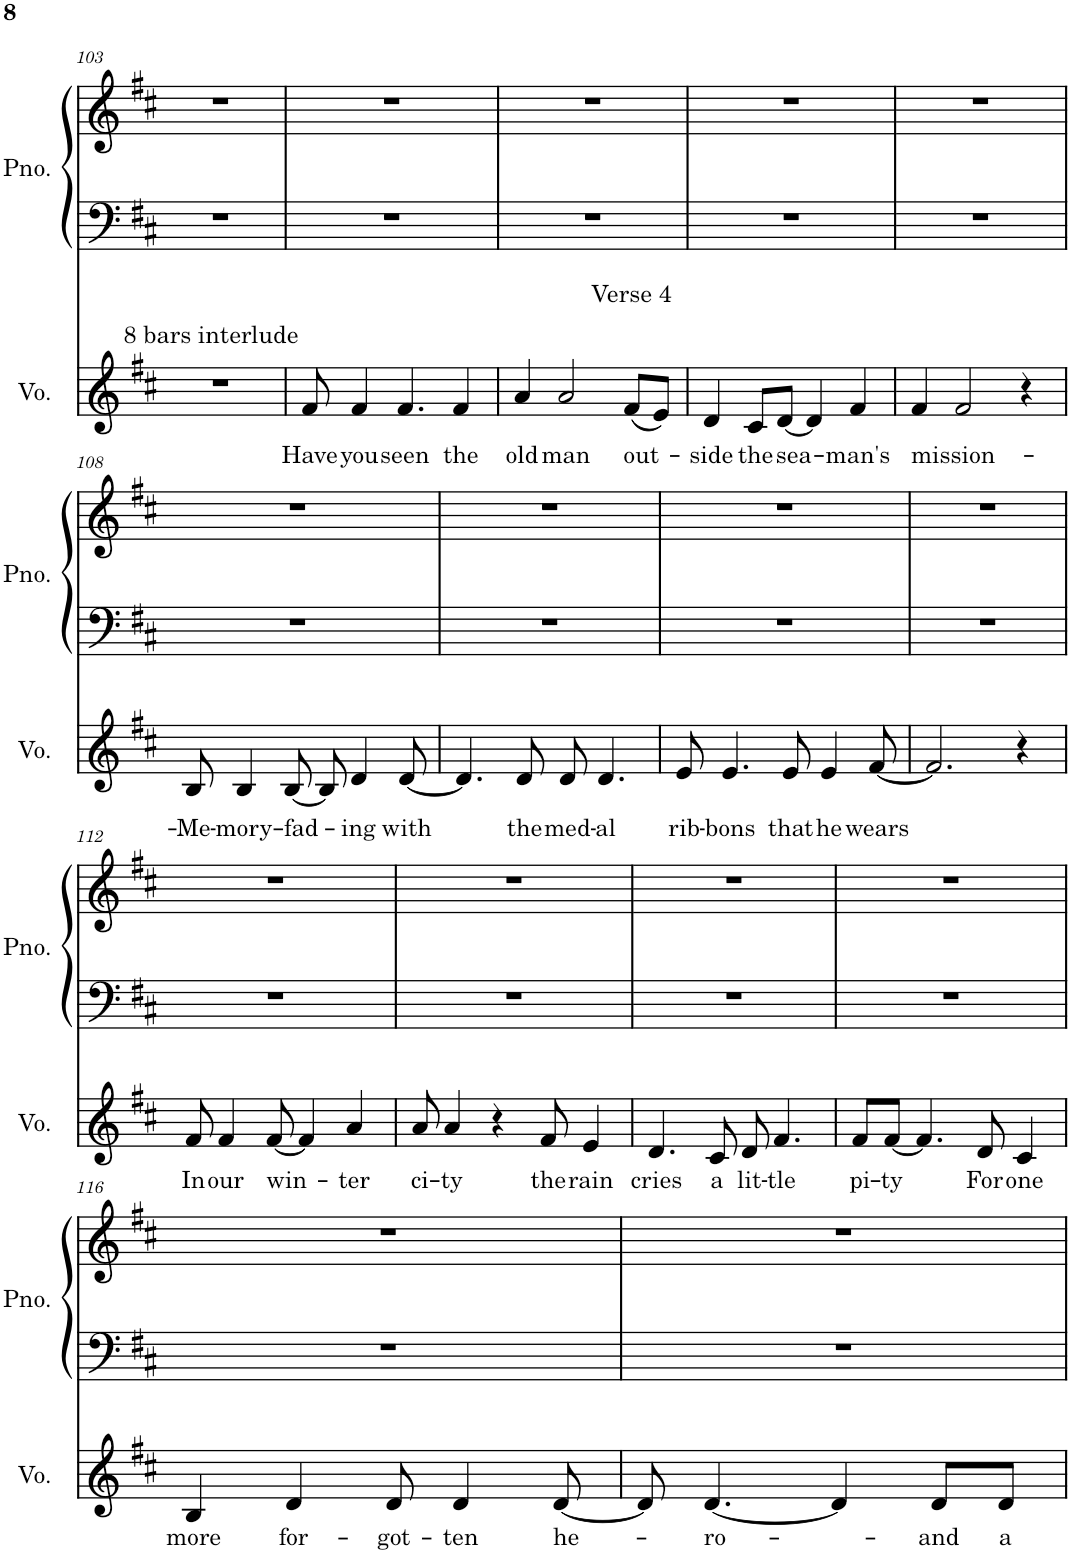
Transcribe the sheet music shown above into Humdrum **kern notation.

**kern	**text	**kern	**kern
*part2	*part2	*part1	*part1
*staff3	*staff3	*staff2	*staff1
*I"Voice	*	*I"Piano	*
*I'Vo.	*	*I'Pno.	*
!!LO:PB:g=z
*clefG2	*	*clefF4	*clefG2
*k[f#c#]	*	*k[f#c#]	*k[f#c#]
*M4/4	*	*M4/4	*M4/4
=103	=103	=103	=103
!LO:TX:a:t=8 bars interlude	!	!	!
1r	.	1r	1r
=104	=104	=104	=104
!LO:TX:a:t=Verse 4	!	!	!
!	!LO:LY:b	!	!
8f#/	Have	1r	1r
!	!LO:LY:b	!	!
4f#/	you	.	.
!	!LO:LY:b	!	!
4.f#/	seen	.	.
!	!LO:LY:b	!	!
4f#/	the	.	.
=105	=105	=105	=105
!	!LO:LY:b	!	!
4a/	old	1r	1r
!	!LO:LY:b	!	!
2a/	man	.	.
!	!LO:LY:b	!	!
(8f#/L	out-	.	.
8e/J)	.	.	.
=106	=106	=106	=106
!	!LO:LY:b	!	!
4d/	-side	1r	1r
!	!LO:LY:b	!	!
8c#/L	the	.	.
!	!LO:LY:b	!	!
[8d/J	sea-	.	.
4d/]	.	.	.
!	!LO:LY:b	!	!
4f#/	-man's	.	.
=107	=107	=107	=107
!	!LO:LY:b	!	!
4f#/	mission-	1r	1r
2f#/	.	.	.
4r	.	.	.
!!LO:LB:g=z
=108	=108	=108	=108
!	!LO:LY:b	!	!
8B/	Me-	1r	1r
!	!LO:LY:b	!	!
4B/	-mory-	.	.
!	!LO:LY:b	!	!
[8B/	fad-	.	.
8B/]	.	.	.
!	!LO:LY:b	!	!
4d/	ing	.	.
!	!LO:LY:b	!	!
[8d/	with	.	.
=109	=109	=109	=109
4.d/]	.	1r	1r
!	!LO:LY:b	!	!
8d/	the	.	.
!	!LO:LY:b	!	!
8d/	med-	.	.
!	!LO:LY:b	!	!
4.d/	-al	.	.
=110	=110	=110	=110
!	!LO:LY:b	!	!
8e/	rib-	1r	1r
!	!LO:LY:b	!	!
4.e/	-bons	.	.
!	!LO:LY:b	!	!
8e/	that	.	.
!	!LO:LY:b	!	!
4e/	he	.	.
!	!LO:LY:b	!	!
[8f#/	wears	.	.
=111	=111	=111	=111
2.f#/]	.	1r	1r
4r	.	.	.
!!LO:LB:g=z
=112	=112	=112	=112
!	!LO:LY:b	!	!
8f#/	In	1r	1r
!	!LO:LY:b	!	!
4f#/	our	.	.
!	!LO:LY:b	!	!
[8f#/	win-	.	.
4f#/]	.	.	.
!	!LO:LY:b	!	!
4a/	-ter	.	.
=113	=113	=113	=113
!	!LO:LY:b	!	!
8a/	ci-	1r	1r
!	!LO:LY:b	!	!
4a/	-ty	.	.
4r	.	.	.
!	!LO:LY:b	!	!
8f#/	the	.	.
!	!LO:LY:b	!	!
4e/	rain	.	.
=114	=114	=114	=114
!	!LO:LY:b	!	!
4.d/	cries	1r	1r
!	!LO:LY:b	!	!
8c#/	a	.	.
!	!LO:LY:b	!	!
8d/	lit-	.	.
!	!LO:LY:b	!	!
4.f#/	-tle	.	.
=115	=115	=115	=115
!	!LO:LY:b	!	!
8f#/L	pi-	1r	1r
!	!LO:LY:b	!	!
[8f#/J	-ty	.	.
4.f#/]	.	.	.
!	!LO:LY:b	!	!
8d/	For	.	.
!	!LO:LY:b	!	!
4c#/	one	.	.
!!LO:LB:g=z
=116	=116	=116	=116
!	!LO:LY:b	!	!
4B/	more	1r	1r
!	!LO:LY:b	!	!
4d/	for-	.	.
!	!LO:LY:b	!	!
8d/	-got-	.	.
!	!LO:LY:b	!	!
4d/	-ten	.	.
!	!LO:LY:b	!	!
[8d/	he-	.	.
=117	=117	=117	=117
8d/]	.	1r	1r
!	!LO:LY:b	!	!
[4.d/	-ro-	.	.
4d/]	.	.	.
!	!LO:LY:b	!	!
8d/L	-and	.	.
!	!LO:LY:b	!	!
8d/J	a	.	.
=	=	=	=
*-	*-	*-	*-
